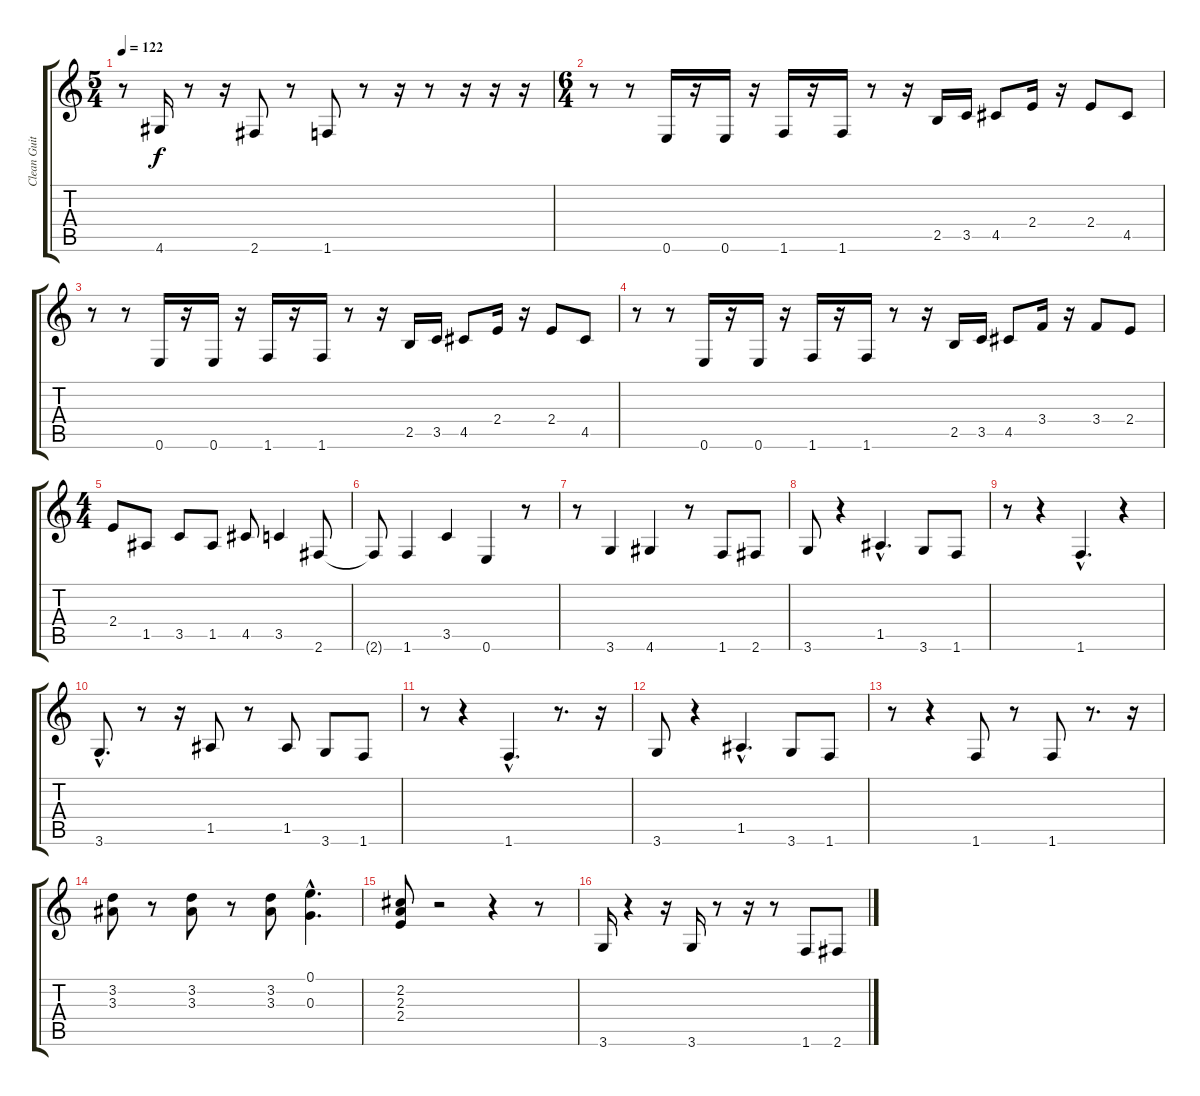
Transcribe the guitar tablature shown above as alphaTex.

\track ("Clean Guitar" "Clean Guit") {instrument electricguitarclean}
\staff {score tabs}
\tuning (E4 B3 G3 D3 A2 E2) {hide}
\ts (5 4)
\tempo 122
\clef g2
\ks c
r.8{dy f} 4.6.16 r.8 r.16 2.6.8 r.8 1.6.8 r.8 r.16 r.8 r.16 r.16 r.16 |
\ts (6 4)
r.8 r.8 0.6.16 r.16 0.6.16 r.16 1.6.16 r.16 1.6.16 r.8 r.16 2.5.16 3.5.16 4.5.8 2.4.16 r.16 2.4.8 4.5.8 |
r.8 r.8 0.6.16 r.16 0.6.16 r.16 1.6.16 r.16 1.6.16 r.8 r.16 2.5.16 3.5.16 4.5.8 2.4.16 r.16 2.4.8 4.5.8 |
r.8 r.8 0.6.16 r.16 0.6.16 r.16 1.6.16 r.16 1.6.16 r.8 r.16 2.5.16 3.5.16 4.5.8 3.4.16 r.16 3.4.8 2.4.8 |
\ts (4 4)
2.4.8 1.5.8 3.5.8 1.5.8 4.5.8 3.5.4 2.6.8 |
2.6{t}.8 1.6.4 3.5.4 0.6.4 r.8 |
r.8 3.6.4 4.6.4 r.8 1.6.8 2.6.8 |
3.6.8 r.4 1.5{hac}.4{d} 3.6.8 1.6.8 |
r.8 r.4 1.6{hac}.4{d} r.4 |
3.6{hac}.8{d} r.8 r.16 1.5.8 r.8 1.5.8 3.6.8 1.6.8 |
r.8 r.4 1.6{hac}.4{d} r.8{d} r.16 |
3.6.8 r.4 1.5{hac}.4{d} 3.6.8 1.6.8 |
r.8 r.4 1.6.8 r.8 1.6.8 r.8{d} r.16 |
(3.2 3.3).8 r.8 (3.2 3.3).8 r.8 (3.2 3.3).8 (0.1{hac} 0.3{hac}).4{d} |
(2.2 2.3 2.4).8 r.2 r.4 r.8 |
3.6.16 r.4 r.16 3.6.16 r.8 r.16 r.8 1.6.8 2.6.8
